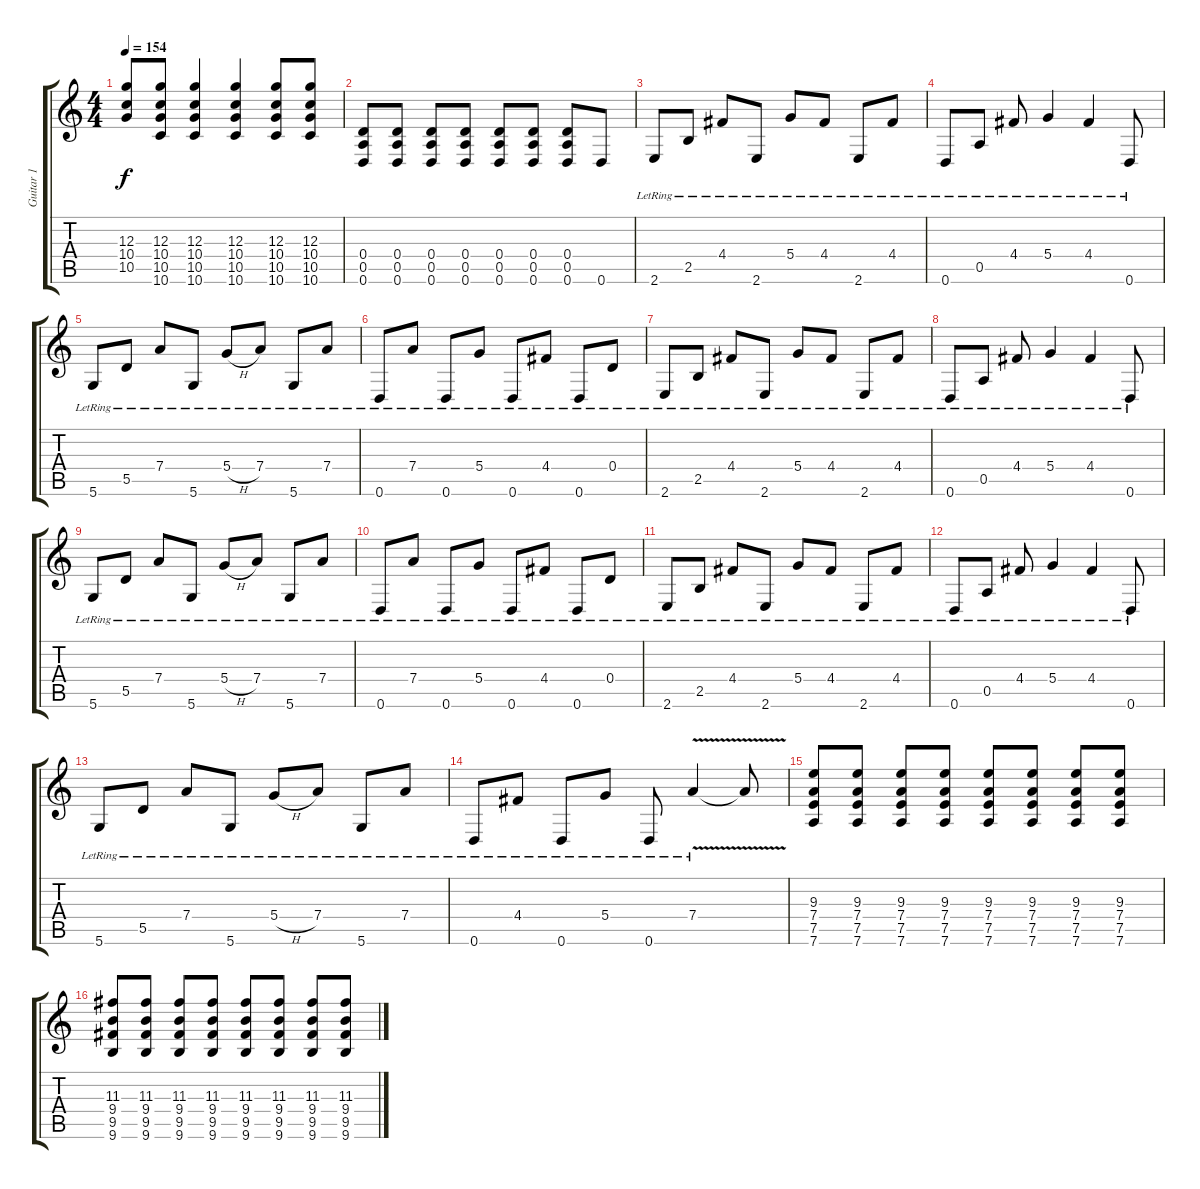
\track ("Guitar 1" "Guitar 1") {instrument acousticguitarsteel}
\staff {score tabs}
\tuning (E4 B3 G3 D3 A2 D2) {hide}
\ts (4 4)
\tempo 154
\clef g2
\ks c
(12.3{t} 10.4{t} 10.5{t}).8{dy f} (12.3 10.4 10.5 10.6).8 (12.3 10.4 10.5 10.6).4 (12.3 10.4 10.5 10.6).4 (12.3 10.4 10.5 10.6).8 (12.3 10.4 10.5 10.6).8 |
(0.4 0.5 0.6).8 (0.4 0.5 0.6).8 (0.4 0.5 0.6).8 (0.4 0.5 0.6).8 (0.4 0.5 0.6).8 (0.4 0.5 0.6).8 (0.4 0.5 0.6).8 0.6.8{instrument electricguitarclean} |
2.6{lr}.8 2.5{lr}.8 4.4{lr}.8 2.6{lr}.8 5.4{lr}.8 4.4{lr}.8 2.6{lr}.8 4.4{lr}.8 |
0.6{lr}.8 0.5{lr}.8 4.4{lr}.8 5.4{lr}.4 4.4{lr}.4 0.6{lr}.8 |
5.6{lr}.8 5.5{lr}.8 7.4{lr}.8 5.6{lr}.8 5.4{h lr}.8 7.4{lr}.8 5.6{lr}.8 7.4{lr}.8 |
0.6{lr}.8 7.4{lr}.8 0.6{lr}.8 5.4{lr}.8 0.6{lr}.8 4.4{lr}.8 0.6{lr}.8 0.4{lr}.8 |
2.6{lr}.8 2.5{lr}.8 4.4{lr}.8 2.6{lr}.8 5.4{lr}.8 4.4{lr}.8 2.6{lr}.8 4.4{lr}.8 |
0.6{lr}.8 0.5{lr}.8 4.4{lr}.8 5.4{lr}.4 4.4{lr}.4 0.6{lr}.8 |
5.6{lr}.8 5.5{lr}.8 7.4{lr}.8 5.6{lr}.8 5.4{h lr}.8 7.4{lr}.8 5.6{lr}.8 7.4{lr}.8 |
0.6{lr}.8 7.4{lr}.8 0.6{lr}.8 5.4{lr}.8 0.6{lr}.8 4.4{lr}.8 0.6{lr}.8 0.4{lr}.8 |
2.6{lr}.8 2.5{lr}.8 4.4{lr}.8 2.6{lr}.8 5.4{lr}.8 4.4{lr}.8 2.6{lr}.8 4.4{lr}.8 |
0.6{lr}.8 0.5{lr}.8 4.4{lr}.8 5.4{lr}.4 4.4{lr}.4 0.6{lr}.8 |
5.6{lr}.8 5.5{lr}.8 7.4{lr}.8 5.6{lr}.8 5.4{h lr}.8 7.4{lr}.8 5.6{lr}.8 7.4{lr}.8 |
0.6{lr}.8 4.4{lr}.8 0.6{lr}.8 5.4{lr}.8 0.6{lr}.8 7.4{v lr}.4 7.4{t}.8 |
(9.3 7.4 7.5 7.6).8 (9.3 7.4 7.5 7.6).8 (9.3 7.4 7.5 7.6).8 (9.3 7.4 7.5 7.6).8 (9.3 7.4 7.5 7.6).8 (9.3 7.4 7.5 7.6).8 (9.3 7.4 7.5 7.6).8 (9.3 7.4 7.5 7.6).8 |
(11.3 9.4 9.5 9.6).8 (11.3 9.4 9.5 9.6).8 (11.3 9.4 9.5 9.6).8 (11.3 9.4 9.5 9.6).8 (11.3 9.4 9.5 9.6).8 (11.3 9.4 9.5 9.6).8 (11.3 9.4 9.5 9.6).8 (11.3 9.4 9.5 9.6).8
